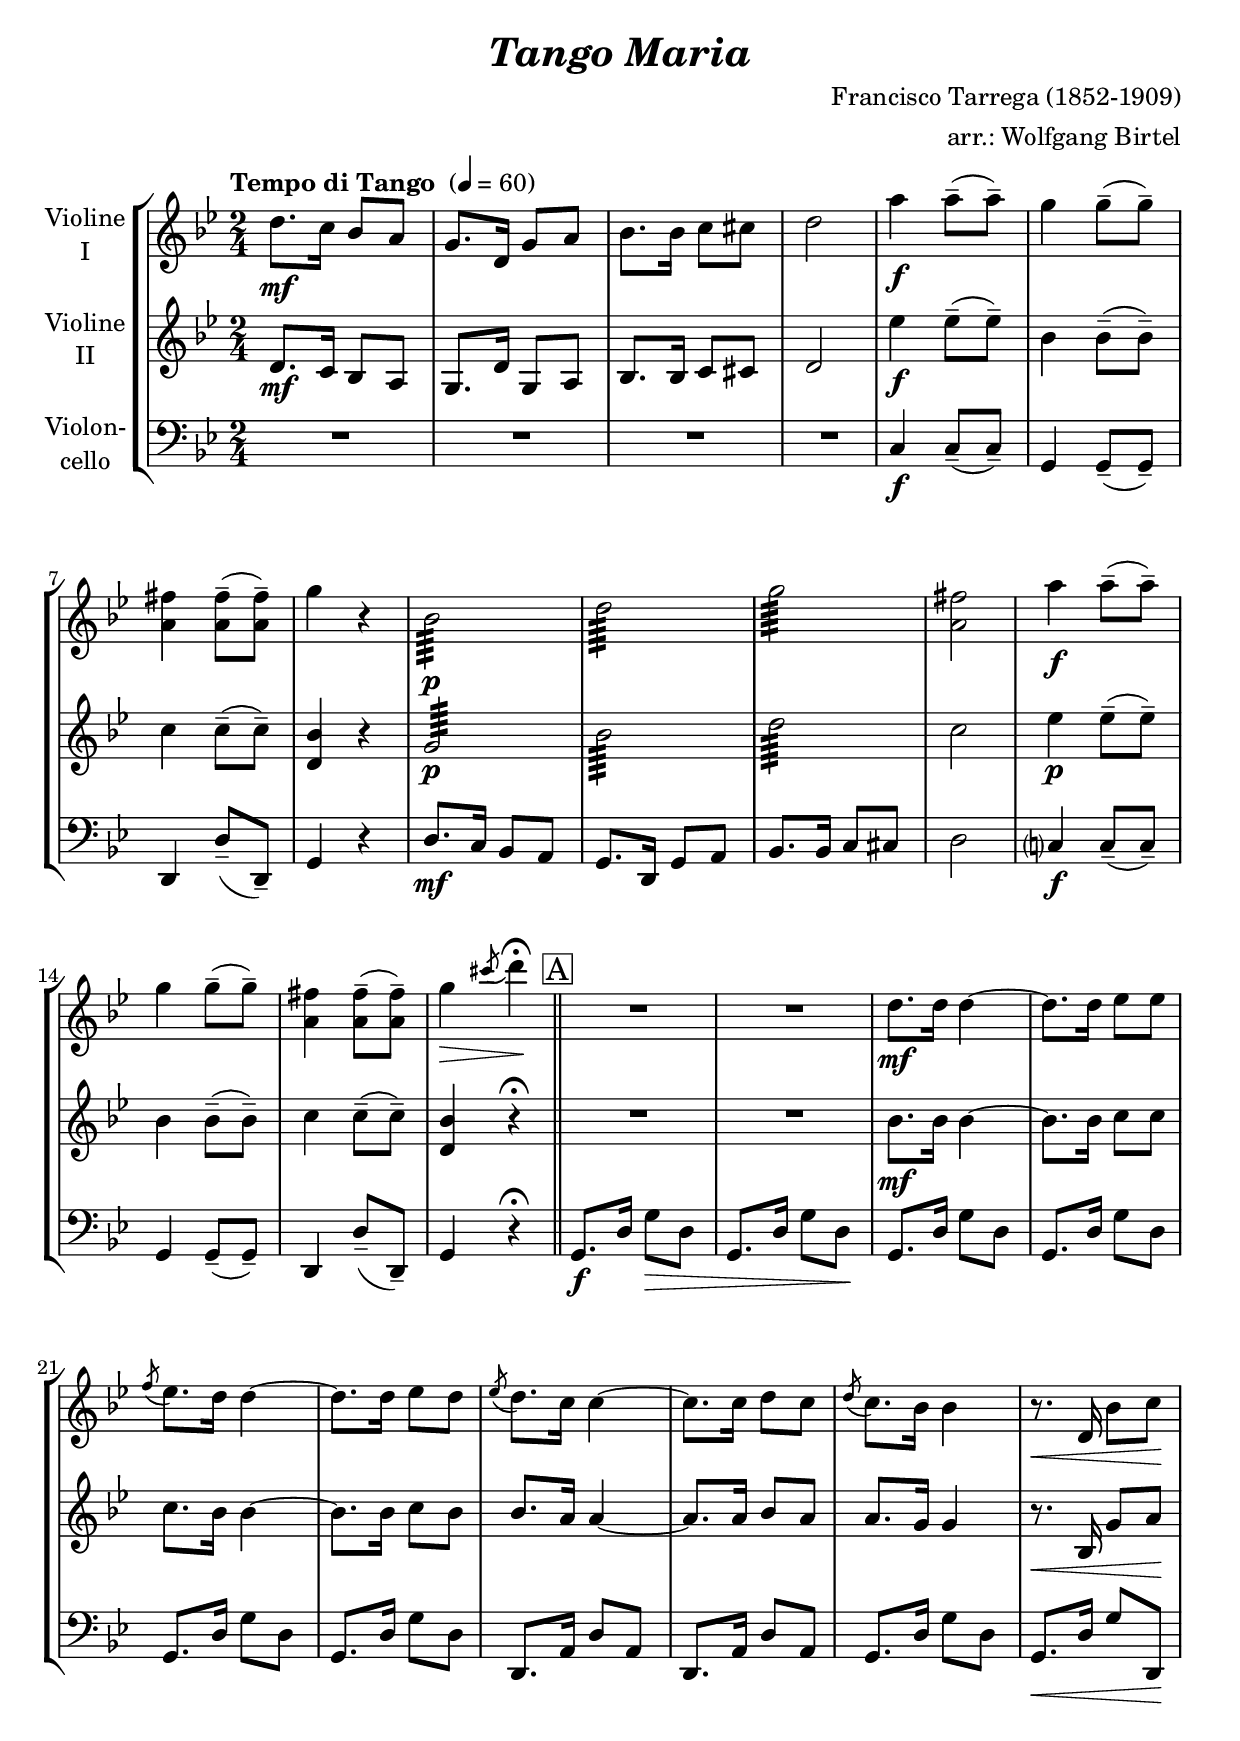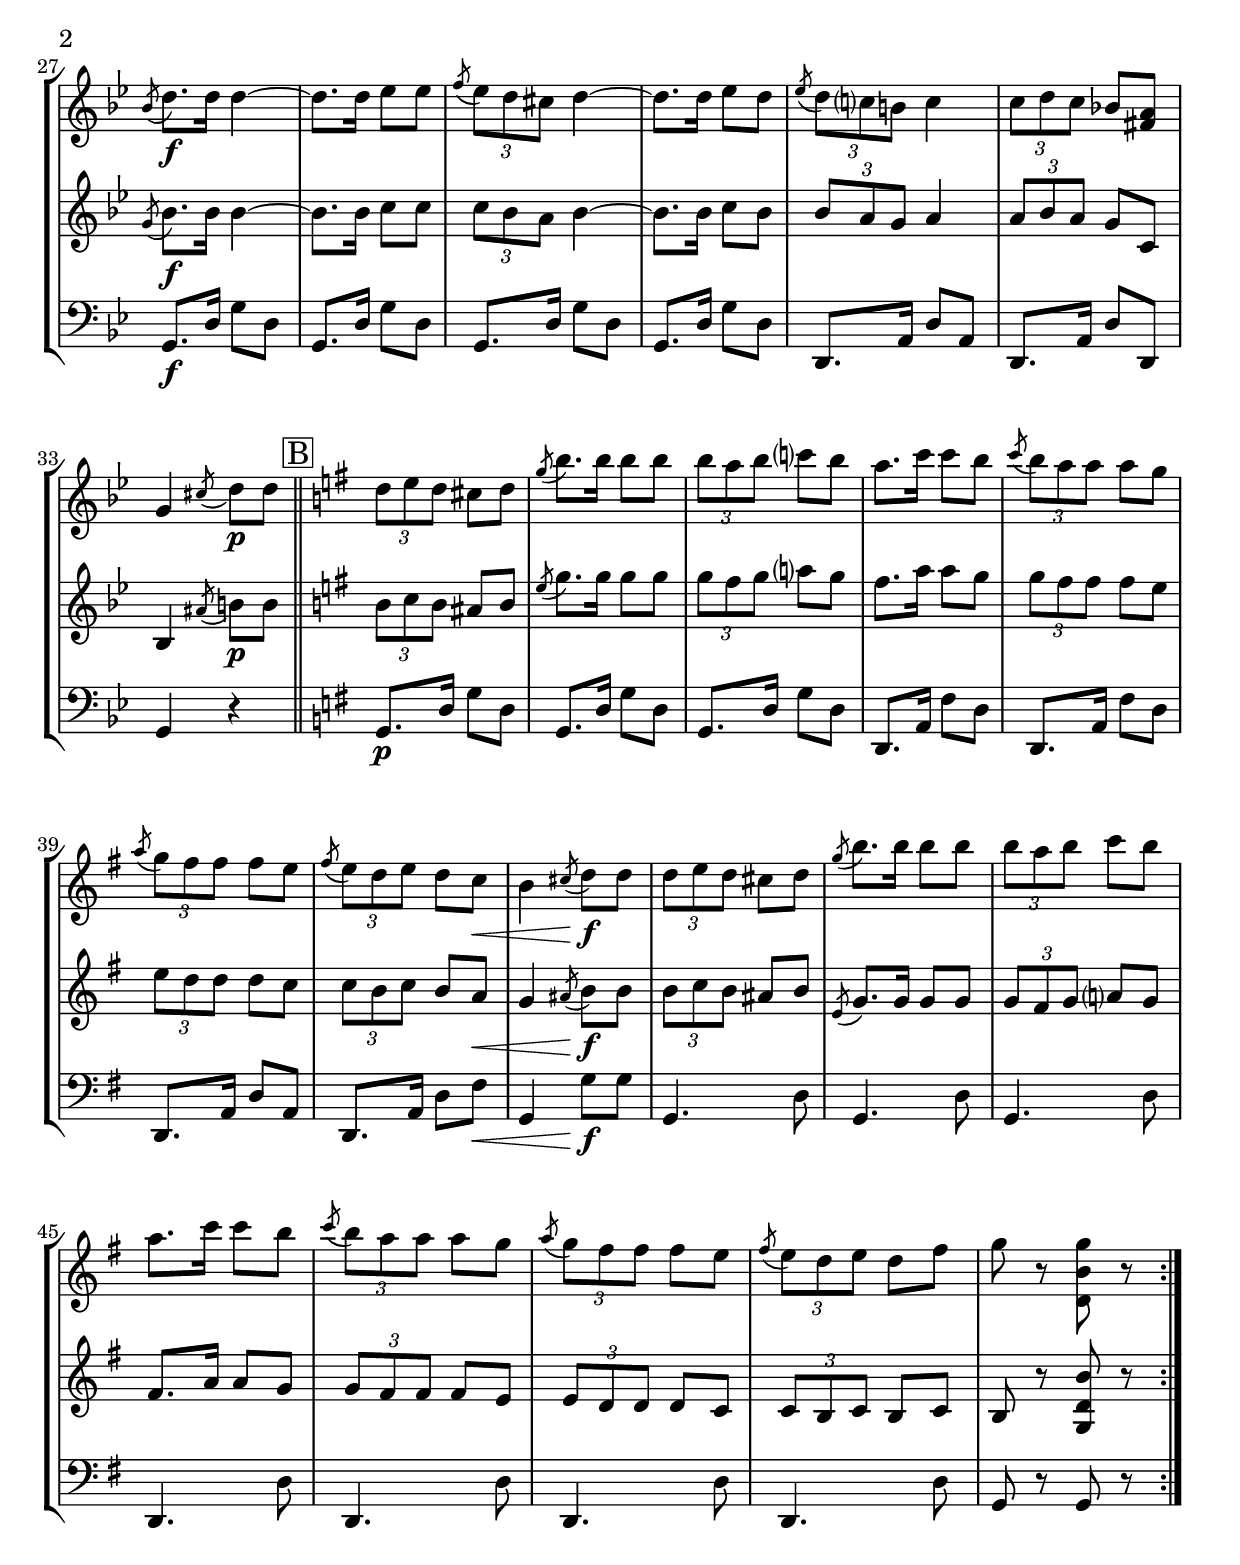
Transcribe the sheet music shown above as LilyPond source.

\version "2.18.2"
\include "deutsch.ly"
  
#(set-global-staff-size 21.75)

\header {
  title     = \markup \bold \italic "Tango Maria"
  composer  = "Francisco Tarrega (1852-1909)"
  arranger  = "arr.: Wolfgang Birtel"
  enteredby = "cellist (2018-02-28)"
%  piece     = ""
}

voiceconsts = {
  \key g \minor
  \time 2/4
  \clef "treble"
%  \numericTimeSignature
  \compressFullBarRests
  % Set default beaming for all staves
% \set Timing.beamExceptions = #'()
% \set Timing.baseMoment     = #(ly:make-moment 1 4)
% \set Timing.beatStructure  = #'(1 1 1)
  \tempo "Tempo di Tango " 4=60
}

micl = "clarinet"
mifl = "flute"
miob = "oboe"
mifh = "french horn"
misx = "tenor sax"
mist = "string ensemble 1"
miba = "cello"

boxa = { \bar "||" \mark \markup \box "A" }
boxb = { \bar "||" \mark \markup \box "B" \key g \major }

va = \relative c'' {
  \voiceconsts

  \repeat volta 2 {
    d8.\mf c16 b8 a
    g8. d16 g8 a
    b8. b16 c8 cis
    d2
    a'4\f a8(-- a)--
    g4 g8(-- g)--
    <a, fis'>4 <a fis'>8(-- <a fis'>)--
  
    g'4 r
    \repeat tremolo 32 b,64\p
    \repeat tremolo 32 d
    \repeat tremolo 32 g
    <a, fis'>2
    a'4\f a8(-- a)--
    g4 g8(-- g)--
    <a, fis'>4 <a fis'>8(-- <a fis'>)--
    g'4\> \acciaccatura cis8 d4\fermata\! \boxa
  
    R2*2
    d,8.\mf d16 d4~
    d8. d16 es8 es
    \acciaccatura f es8. d16 d4~
    d8. d16 es8 d
    \acciaccatura es d8. c16 c4~
  
    c8. c16 d8 c
    \acciaccatura d c8. b16 b4
    r8.\< d,16 b'8 c\!
    \acciaccatura b d8.\f d16 d4~
    d8. d16 es8 es
    \acciaccatura f \tuplet 3/2 4 { es d cis } d4~
    d8. d16 es8 d
    \acciaccatura es \tuplet 3/2 4 { d c? h } c4
  
    \tuplet 3/2 4 { c8 d c } b!8 <fis a>
    g4 \acciaccatura cis8 d\p d \boxb
    \tuplet 3/2 4 { d e d } cis d
    \acciaccatura g h8. h16 h8 h
    \tuplet 3/2 4 { h a h } c? h
    a8. c16 c8 h
  
    \acciaccatura c \tuplet 3/2 4 { h a a } a g
    \acciaccatura a \tuplet 3/2 4 { g fis fis } fis e
    \acciaccatura fis \tuplet 3/2 4 { e d e } d c\<
    h4 \acciaccatura cis8 d\!\f d
    \tuplet 3/2 4 { d e d } cis d
    \acciaccatura g h8. h16 h8 h
  
    \tuplet 3/2 4 { h a h } c h
    a8. c16 c8 h
    \acciaccatura c \tuplet 3/2 4 { h a a } a g
    \acciaccatura a \tuplet 3/2 4 { g fis fis } fis e
    \acciaccatura fis \tuplet 3/2 4 { e d e } d fis
    g r <d, h' g'> r
  }
}

vb = \relative c' {
  \voiceconsts

  \repeat volta 2 {
    d8.\mf c16 b8 a
    g8. d'16 g,8 a
    b8. b16 c8 cis
    d2
    es'4\f es8(-- es)--
    b4 b8(-- b)--

    c4 c8(-- c)--
    <d, b'>4 r
    \repeat tremolo 32 g64\p
    \repeat tremolo 32 b
    \repeat tremolo 32 d
    c2
    es4\p es8(-- es)--
    b4 b8(-- b)--
    c4 c8(-- c)--
    <d, b'>4 r\fermata \boxa

    R2*2
    b'8.\mf b16 b4~
    b8. b16 c8 c
    c8. b16 b4~
    b8. b16 c8 b
    b8. a16 a4~

    a8. a16 b8 a
    a8. g16 g4
    r8.\< b,16 g'8 a\!
    \acciaccatura g b8.\f b16 b4~
    b8. b16 c8 c
    \tuplet 3/2 4 { c b a } b4~
    b8. b16 c8 b
    \tuplet 3/2 4 { b a g } a4

    \tuplet 3/2 4 { a8 b a } g c,
    b4 \acciaccatura ais'8 h\p h \boxb
    \tuplet 3/2 4 { h c h } ais h
    \acciaccatura e g8. g16 g8 g
    \tuplet 3/2 4 { g fis g } a? g
    fis8. a16 a8 g

    \tuplet 3/2 4 { g fis fis } fis e
    \tuplet 3/2 4 { e d d } d c
    \tuplet 3/2 4 { c h c } h a\<
    g4 \acciaccatura ais8 h\!\f h
    \tuplet 3/2 4 { h c h } ais h
    \acciaccatura e, g8. g16 g8 g

    \tuplet 3/2 4 { g fis g } a? g
    fis8. a16 a8 g
    \tuplet 3/2 4 { g fis fis } fis e
    \tuplet 3/2 4 { e d d } d c
    \tuplet 3/2 4 { c h c} h c
    h r <g d' h'> r
  }
}

vc = \relative c {
  \voiceconsts
  \clef "bass"
  
  \repeat volta 2 {
    R2*4
    c4\f c8(-- c)--
    g4 g8(-- g)--
    d4 d'8(-- d,)--
    g4 r
    d'8.\mf c16 b8 a
    g8. d16 g8 a

    b8. b16 c8 cis
    d2
    c?4\f c8(-- c)--
    g4 g8(-- g)--
    d4 d'8(-- d,)--
    g4 r\fermata \boxa

    g8.\f d'16 g8\> d
    g,8. d'16 g8 d\!
    g,8. d'16 g8 d
    g,8. d'16 g8 d
    g,8. d'16 g8 d
    g,8. d'16 g8 d

    d,8. a'16 d8 a
    d,8. a'16 d8 a
    g8. d'16 g8 d
    g,8.\< d'16 g8 d,\!
    g8.\f d'16 g8 d
    g,8. d'16 g8 d
    
    g,8. d'16 g8 d
    g,8. d'16 g8 d
    d,8. a'16 d8 a
    d,8. a'16 d8 d,
    g4 r \boxb

    g8.\p d'16 g8 d
    g,8. d'16 g8 d
    g,8. d'16 g8 d
    d,8. a'16 fis'8 d
    d,8. a'16 fis'8 d
    
    d,8. a'16 d8 a
    d,8. a'16 d8 fis\<
    g,4 g'8\!\f g
    g,4. d'8
    g,4. d'8
    g,4. d'8

    d,4. d'8
    d,4. d'8
    d,4. d'8
    d,4. d'8
    g, r g r
  }
}


music = \new StaffGroup <<
      \new Staff {
	\set Staff.midiInstrument = \mist
	\set Staff.instrumentName = \markup \center-column { "Violine" "I" }
	\transpose g g { \va }
      }

      \new Staff {
	\set Staff.midiInstrument = \mist
	\set Staff.instrumentName = \markup \center-column { "Violine" "II" }
	\transpose g g { \vb }
      }

      \new Staff {
	\set Staff.midiInstrument = \miba
	\set Staff.instrumentName = \markup \center-column { "Violon-" "cello" }
	\transpose g g { \vc }
      }
>>

\book {
  \score {
    \music
    \layout {}
  }

  \score {
    \unfoldRepeats \music

    \midi {
      \context {
        \Score
      }
    }
  }
}
